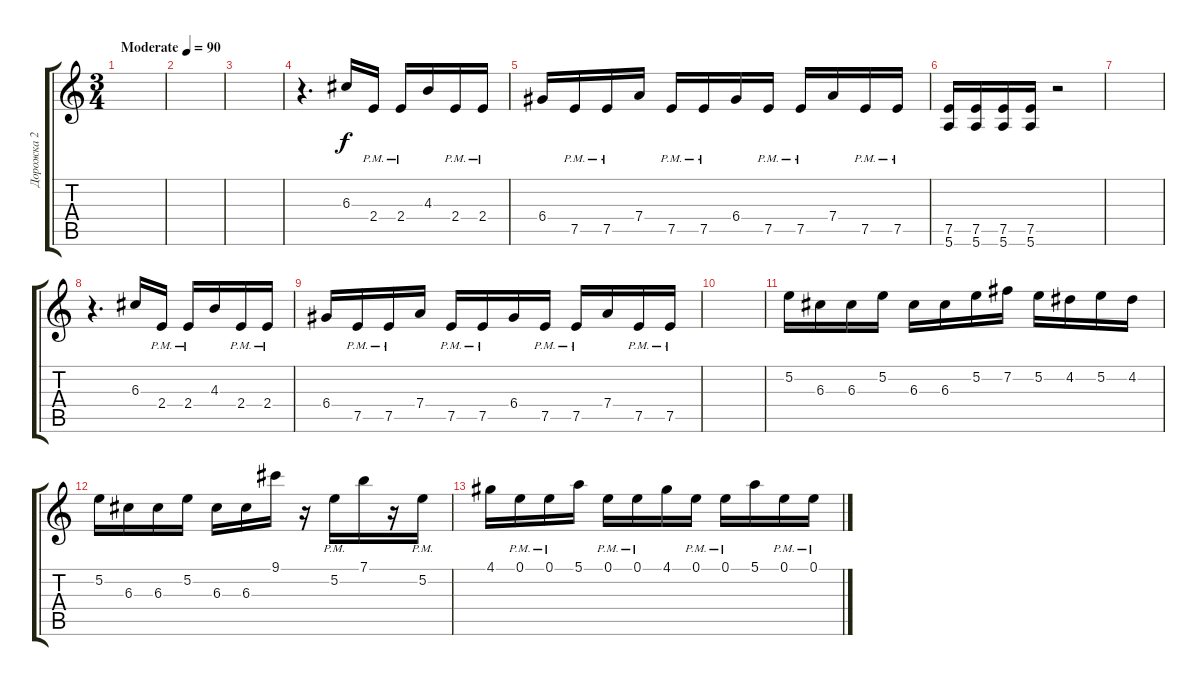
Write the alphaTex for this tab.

\track ("Дорожка 2" "Дорожка 2") {instrument overdrivenguitar}
\staff {score tabs}
\tuning (E4 B3 G3 D3 A2 E2) {hide}
\ts (3 4)
\tempo (90 "Moderate")
\clef g2
\ks c
|
|
|
r.4{d volume 5} 6.3.16 2.4{pm}.16 2.4{pm}.16 4.3.16 2.4{pm}.16 2.4{pm}.16 |
6.4.16 7.5{pm}.16 7.5{pm}.16 7.4.16 7.5{pm}.16 7.5{pm}.16 6.4.16 7.5{pm}.16 7.5{pm}.16 7.4.16 7.5{pm}.16 7.5{pm}.16 |
(7.5 5.6).16 (7.5 5.6).16 (7.5 5.6).16 (7.5 5.6).16 r.2{volume 13} |
|
r.4{d} 6.3.16 2.4{pm}.16 2.4{pm}.16 4.3.16 2.4{pm}.16 2.4{pm}.16 |
6.4.16 7.5{pm}.16 7.5{pm}.16 7.4.16 7.5{pm}.16 7.5{pm}.16 6.4.16 7.5{pm}.16 7.5{pm}.16 7.4.16 7.5{pm}.16 7.5{pm}.16 |
|
5.2.16 6.3.16 6.3.16 5.2.16 6.3.16 6.3.16 5.2.16 7.2.16 5.2.16 4.2.16 5.2.16 4.2.16 |
5.2.16 6.3.16 6.3.16 5.2.16 6.3.16 6.3.16 9.1.16 r.16 5.2{pm}.16 7.1.16 r.16 5.2{pm}.16 |
4.1.16 0.1{pm}.16 0.1{pm}.16 5.1.16 0.1{pm}.16 0.1{pm}.16 4.1.16 0.1{pm}.16 0.1{pm}.16 5.1.16 0.1{pm}.16 0.1{pm}.16
